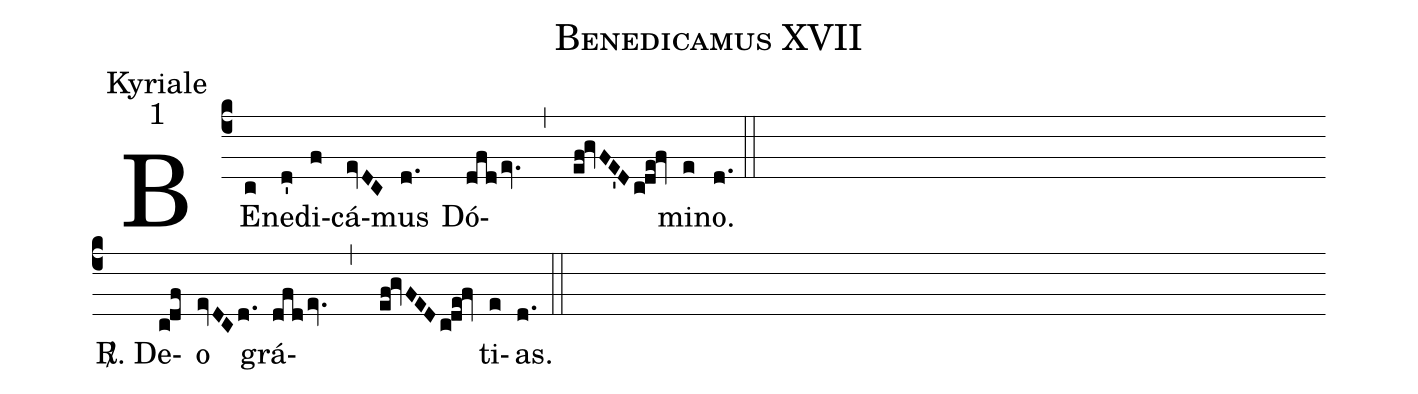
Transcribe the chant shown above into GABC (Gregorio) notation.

name:Benedicamus XVII;
office-part:Kyriale;
mode:1;
%%
(c4) BE(c)ne(d')di(f)cá(evDC)mus(d.) Dó(dfdev.////,////ef!gvFE'Dc!de!fv)mi(e)no.(d.) (::)
(Z-)
<sp>R/</sp>. De(cdf)o(evDCd.) grá(dfdev.////,////ef!gvFEDc!de!fv)ti(e)as.(d.) (::)
